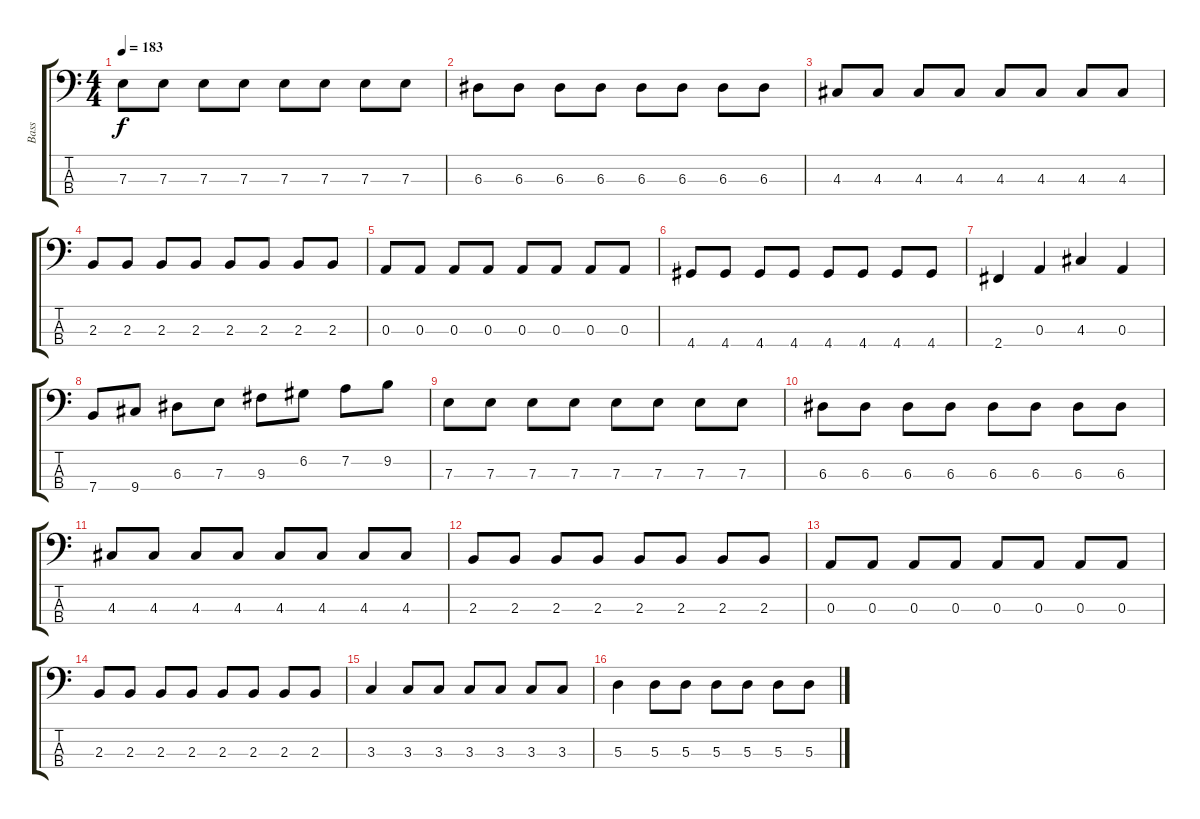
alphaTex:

\track ("Bass" "Bass") {instrument electricbassfinger}
\staff {score tabs}
\tuning (G2 D2 A1 E1) {hide}
\ts (4 4)
\tempo 183
\clef f4
\ks c
7.3.8{dy f} 7.3.8 7.3.8 7.3.8 7.3.8 7.3.8 7.3.8 7.3.8 |
6.3.8 6.3.8 6.3.8 6.3.8 6.3.8 6.3.8 6.3.8 6.3.8 |
4.3.8 4.3.8 4.3.8 4.3.8 4.3.8 4.3.8 4.3.8 4.3.8 |
2.3.8 2.3.8 2.3.8 2.3.8 2.3.8 2.3.8 2.3.8 2.3.8 |
0.3.8 0.3.8 0.3.8 0.3.8 0.3.8 0.3.8 0.3.8 0.3.8 |
4.4.8 4.4.8 4.4.8 4.4.8 4.4.8 4.4.8 4.4.8 4.4.8 |
2.4.4 0.3.4 4.3.4 0.3.4 |
7.4.8 9.4.8 6.3.8 7.3.8 9.3.8 6.2.8 7.2.8 9.2.8 |
7.3.8 7.3.8 7.3.8 7.3.8 7.3.8 7.3.8 7.3.8 7.3.8 |
6.3.8 6.3.8 6.3.8 6.3.8 6.3.8 6.3.8 6.3.8 6.3.8 |
4.3.8 4.3.8 4.3.8 4.3.8 4.3.8 4.3.8 4.3.8 4.3.8 |
2.3.8 2.3.8 2.3.8 2.3.8 2.3.8 2.3.8 2.3.8 2.3.8 |
0.3.8 0.3.8 0.3.8 0.3.8 0.3.8 0.3.8 0.3.8 0.3.8 |
2.3.8 2.3.8 2.3.8 2.3.8 2.3.8 2.3.8 2.3.8 2.3.8 |
3.3.4 3.3.8 3.3.8 3.3.8 3.3.8 3.3.8 3.3.8 |
5.3.4 5.3.8 5.3.8 5.3.8 5.3.8 5.3.8 5.3.8
